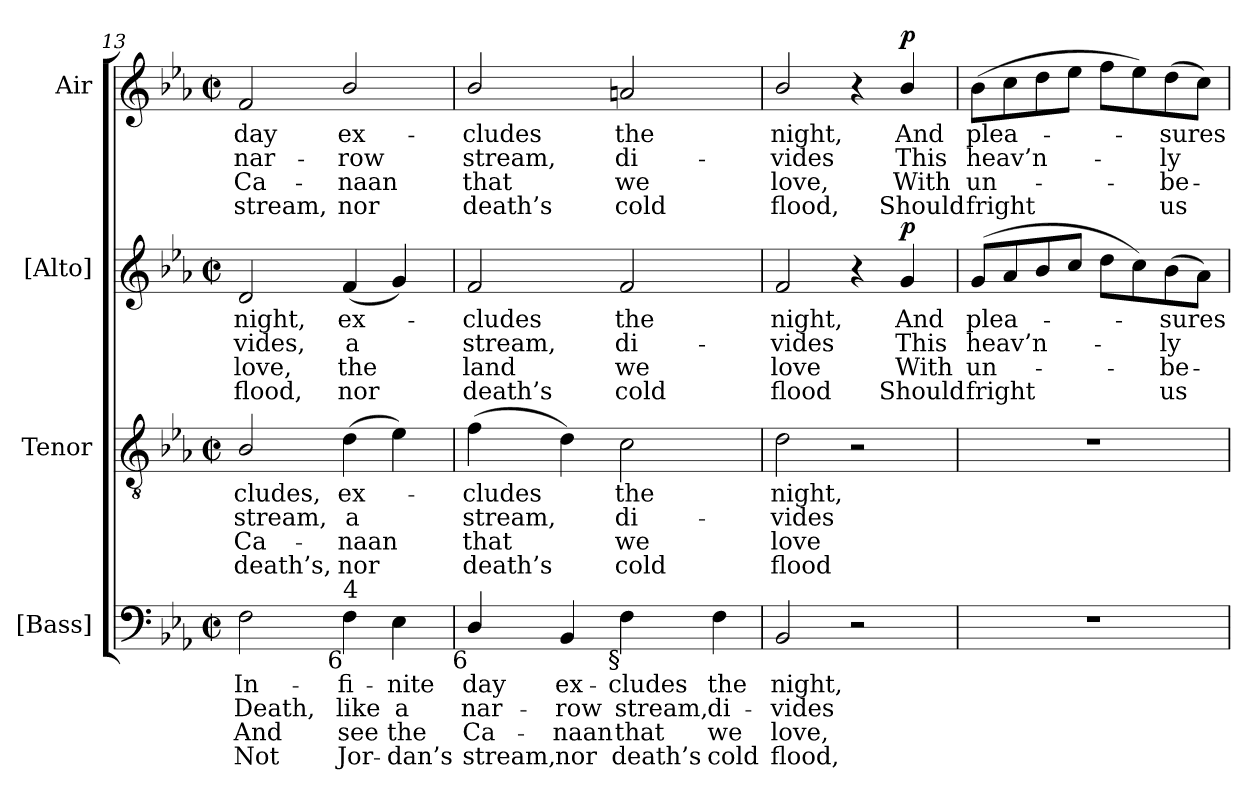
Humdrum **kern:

**kern	**text	**text	**text	**text	**kern	**text	**text	**text	**text	**kern	**text	**text	**text	**text	**dynam	**kern	**text	**text	**text	**text	**dynam
*part4	*part4	*part4	*part4	*part4	*part3	*part3	*part3	*part3	*part3	*part2	*part2	*part2	*part2	*part2	*part2	*part1	*part1	*part1	*part1	*part1	*part1
*staff4	*staff4	*staff4	*staff4	*staff4	*staff3	*staff3	*staff3	*staff3	*staff3	*staff2	*staff2	*staff2	*staff2	*staff2	*staff2	*staff1	*staff1	*staff1	*staff1	*staff1	*staff1
*I"[Bass]	*	*	*	*	*I"Tenor	*	*	*	*	*I"[Alto]	*	*	*	*	*	*I"Air	*	*	*	*	*
*I'B.	*	*	*	*	*I'T.	*	*	*	*	*I'A.	*	*	*	*	*	*	*	*	*	*	*
!!LO:PB:g=z
*clefF4	*	*	*	*	*clefGv2	*	*	*	*	*clefG2	*	*	*	*	*	*clefG2	*	*	*	*	*
*	*	*	*	*	*ITrd7c12	*	*	*	*	*	*	*	*	*	*	*	*	*	*	*	*
*k[b-e-a-]	*	*	*	*	*k[b-e-a-]	*	*	*	*	*k[b-e-a-]	*	*	*	*	*	*k[b-e-a-]	*	*	*	*	*
*E-:	*	*	*	*	*E-:	*	*	*	*	*E-:	*	*	*	*	*	*E-:	*	*	*	*	*
*M2/2	*	*	*	*	*M2/2	*	*	*	*	*M2/2	*	*	*	*	*	*M2/2	*	*	*	*	*
*met(c|)	*	*	*	*	*met(c|)	*	*	*	*	*met(c|)	*	*	*	*	*	*met(c|)	*	*	*	*	*
=13	=13	=13	=13	=13	=13	=13	=13	=13	=13	=13	=13	=13	=13	=13	=13	=13	=13	=13	=13	=13	=13
!	!LO:LY:b:color=#000000	!LO:LY:b:color=#000000	!LO:LY:b:color=#000000	!LO:LY:b:color=#000000	!	!	!	!	!	!	!	!	!	!	!	!	!	!	!	!	!
!	!	!	!	!	!	!LO:LY:b:color=#000000	!LO:LY:b:color=#000000	!LO:LY:b:color=#000000	!LO:LY:b:color=#000000	!	!	!	!	!	!	!	!	!	!	!	!
!	!	!	!	!	!	!	!	!	!	!	!LO:LY:b:color=#000000	!LO:LY:b:color=#000000	!LO:LY:b:color=#000000	!LO:LY:b:color=#000000	!	!	!	!	!	!	!
!	!	!	!	!	!	!	!	!	!	!	!	!	!	!	!	!	!LO:LY:b:color=#000000	!LO:LY:b:color=#000000	!LO:LY:b:color=#000000	!LO:LY:b:color=#000000	!
2Fi\	In-	Death,	And	Not	2BB-i/	-cludes,	stream,	Ca-	-death’s,	2di/	night,	-vides,	love,	flood,	.	2fi/	day	nar-	Ca-	-stream,	.
!	!LO:LY:b:color=#000000	!LO:LY:b:color=#000000	!LO:LY:b:color=#000000	!LO:LY:b:color=#000000	!	!	!	!	!	!	!	!	!	!	!	!	!	!	!	!	!
!	!	!	!	!	!	!LO:LY:b:color=#000000	!LO:LY:b:color=#000000	!LO:LY:b:color=#000000	!LO:LY:b:color=#000000	!	!	!	!	!	!	!	!	!	!	!	!
!	!	!	!	!	!	!	!	!	!	!	!LO:LY:b:color=#000000	!LO:LY:b:color=#000000	!LO:LY:b:color=#000000	!LO:LY:b:color=#000000	!	!	!	!	!	!	!
!LO:TX:b:rj:t=6	!	!	!	!	!	!	!	!	!	!	!	!	!	!	!	!	!	!	!	!	!
!LO:TX:t=4	!	!	!	!	!	!	!	!	!	!	!	!	!	!	!	!	!	!	!	!	!
!	!	!	!	!	!	!	!	!	!	!	!	!	!	!	!	!	!LO:LY:b:color=#000000	!LO:LY:b:color=#000000	!LO:LY:b:color=#000000	!LO:LY:b:color=#000000	!
4Fi\	-fi-	like	see	Jor-	(4Di\	ex-	a	naan	nor	(4fi/	ex-	a	the	nor	.	2b-i/	ex-	-row	naan	nor	.
!	!LO:LY:b:color=#000000	!LO:LY:b:color=#000000	!LO:LY:b:color=#000000	!LO:LY:b:color=#000000	!	!	!	!	!	!	!	!	!	!	!	!	!	!	!	!	!
4E-i\	-nite	a	-the	dan’s	4E-i\)	.	.	.	.	4gi/)	.	.	.	.	.	.	.	.	.	.	.
=14	=14	=14	=14	=14	=14	=14	=14	=14	=14	=14	=14	=14	=14	=14	=14	=14	=14	=14	=14	=14	=14
!	!LO:LY:b:color=#000000	!LO:LY:b:color=#000000	!LO:LY:b:color=#000000	!LO:LY:b:color=#000000	!	!	!	!	!	!	!	!	!	!	!	!	!	!	!	!	!
!	!	!	!	!	!	!LO:LY:b:color=#000000	!LO:LY:b:color=#000000	!LO:LY:b:color=#000000	!LO:LY:b:color=#000000	!	!	!	!	!	!	!	!	!	!	!	!
!	!	!	!	!	!	!	!	!	!	!	!LO:LY:b:color=#000000	!LO:LY:b:color=#000000	!LO:LY:b:color=#000000	!LO:LY:b:color=#000000	!	!	!	!	!	!	!
!LO:TX:b:rj:t=6	!	!	!	!	!	!	!	!	!	!	!	!	!	!	!	!	!	!	!	!	!
!	!	!	!	!	!	!	!	!	!	!	!	!	!	!	!	!	!LO:LY:b:color=#000000	!LO:LY:b:color=#000000	!LO:LY:b:color=#000000	!LO:LY:b:color=#000000	!
4Di/	day	nar-	Ca-	-stream,	(4Fi\	-cludes	stream,	that	death’s	2fi/	-cludes	stream,	land	death’s	.	2b-i/	-cludes	stream,	that	death’s	.
!	!LO:LY:b:color=#000000	!LO:LY:b:color=#000000	!LO:LY:b:color=#000000	!LO:LY:b:color=#000000	!	!	!	!	!	!	!	!	!	!	!	!	!	!	!	!	!
4BB-i/	ex-	-row	naan	nor	4Di\)	.	.	.	.	.	.	.	.	.	.	.	.	.	.	.	.
!	!LO:LY:b:color=#000000	!LO:LY:b:color=#000000	!LO:LY:b:color=#000000	!LO:LY:b:color=#000000	!	!	!	!	!	!	!	!	!	!	!	!	!	!	!	!	!
!	!	!	!	!	!	!LO:LY:b:color=#000000	!LO:LY:b:color=#000000	!LO:LY:b:color=#000000	!LO:LY:b:color=#000000	!	!	!	!	!	!	!	!	!	!	!	!
!	!	!	!	!	!	!	!	!	!	!	!LO:LY:b:color=#000000	!LO:LY:b:color=#000000	!LO:LY:b:color=#000000	!LO:LY:b:color=#000000	!	!	!	!	!	!	!
!LO:TX:b:rj:t=§	!	!	!	!	!	!	!	!	!	!	!	!	!	!	!	!	!	!	!	!	!
!	!	!	!	!	!	!	!	!	!	!	!	!	!	!	!	!	!LO:LY:b:color=#000000	!LO:LY:b:color=#000000	!LO:LY:b:color=#000000	!LO:LY:b:color=#000000	!
4Fi\	-cludes	stream,	that	death’s	2Ci\	the	di-	we	cold	2fi/	the	di-	we	cold	.	2ani/	the	di-	we	cold	.
!	!LO:LY:b:color=#000000	!LO:LY:b:color=#000000	!LO:LY:b:color=#000000	!LO:LY:b:color=#000000	!	!	!	!	!	!	!	!	!	!	!	!	!	!	!	!	!
4Fi\	the	di-	we	cold	.	.	.	.	.	.	.	.	.	.	.	.	.	.	.	.	.
=15	=15	=15	=15	=15	=15	=15	=15	=15	=15	=15	=15	=15	=15	=15	=15	=15	=15	=15	=15	=15	=15
!	!LO:LY:b:color=#000000	!LO:LY:b:color=#000000	!LO:LY:b:color=#000000	!LO:LY:b:color=#000000	!	!	!	!	!	!	!	!	!	!	!	!	!	!	!	!	!
!	!	!	!	!	!	!LO:LY:b:color=#000000	!LO:LY:b:color=#000000	!LO:LY:b:color=#000000	!LO:LY:b:color=#000000	!	!	!	!	!	!	!	!	!	!	!	!
!	!	!	!	!	!	!	!	!	!	!	!LO:LY:b:color=#000000	!LO:LY:b:color=#000000	!LO:LY:b:color=#000000	!LO:LY:b:color=#000000	!	!	!	!	!	!	!
!	!	!	!	!	!	!	!	!	!	!	!	!	!	!	!	!	!LO:LY:b:color=#000000	!LO:LY:b:color=#000000	!LO:LY:b:color=#000000	!LO:LY:b:color=#000000	!
2BB-i/	night,	-vides	love,	flood,	2Di\	night,	-vides	love	flood	2fi/	night,	-vides	love	flood	.	2b-i/	night,	-vides	love,	flood,	.
2r	.	.	.	.	2r	.	.	.	.	4r	.	.	.	.	.	4r	.	.	.	.	.
!	!	!	!	!	!	!	!	!	!	!	!LO:LY:b:color=#000000	!LO:LY:b:color=#000000	!LO:LY:b:color=#000000	!LO:LY:b:color=#000000	!	!	!	!	!	!	!
!	!	!	!	!	!	!	!	!	!	!	!	!	!	!	!	!	!LO:LY:b:color=#000000	!LO:LY:b:color=#000000	!LO:LY:b:color=#000000	!LO:LY:b:color=#000000	!
.	.	.	.	.	.	.	.	.	.	4gi/	And	This	With	Should	p	4b-i/	And	This	With	Should	p
=16	=16	=16	=16	=16	=16	=16	=16	=16	=16	=16	=16	=16	=16	=16	=16	=16	=16	=16	=16	=16	=16
!	!	!	!	!	!	!	!	!	!	!	!LO:LY:b:color=#000000	!LO:LY:b:color=#000000	!LO:LY:b:color=#000000	!LO:LY:b:color=#000000	!	!	!	!	!	!	!
!	!	!	!	!	!	!	!	!	!	!	!	!	!	!	!	!	!LO:LY:b:color=#000000	!LO:LY:b:color=#000000	!LO:LY:b:color=#000000	!LO:LY:b:color=#000000	!
1r	.	.	.	.	1r	.	.	.	.	(8gi/L	plea-	heav’n-	un-	-fright	.	(8b-i\L	plea-	heav’n-	un-	-fright	.
.	.	.	.	.	.	.	.	.	.	8a-i/	.	.	.	.	.	8cci\	.	.	.	.	.
.	.	.	.	.	.	.	.	.	.	8b-i/	.	.	.	.	.	8ddi\	.	.	.	.	.
.	.	.	.	.	.	.	.	.	.	8cci/J	.	.	.	.	.	8ee-i\J	.	.	.	.	.
.	.	.	.	.	.	.	.	.	.	8ddi\L	.	.	.	.	.	8ffi\L	.	.	.	.	.
.	.	.	.	.	.	.	.	.	.	8cci\)	.	.	.	.	.	8ee-i\)	.	.	.	.	.
!	!	!	!	!	!	!	!	!	!	!	!LO:LY:b:color=#000000	!LO:LY:b:color=#000000	!LO:LY:b:color=#000000	!LO:LY:b:color=#000000	!	!	!	!	!	!	!
!	!	!	!	!	!	!	!	!	!	!	!	!	!	!	!	!	!LO:LY:b:color=#000000	!LO:LY:b:color=#000000	!LO:LY:b:color=#000000	!LO:LY:b:color=#000000	!
.	.	.	.	.	.	.	.	.	.	(8b-i\	-sures	-ly	be-	-us	.	(8ddi\	-sures	-ly	be-	-us	.
.	.	.	.	.	.	.	.	.	.	8a-i\J)	.	.	.	.	.	8cci\J)	.	.	.	.	.
=	=	=	=	=	=	=	=	=	=	=	=	=	=	=	=	=	=	=	=	=	=
*-	*-	*-	*-	*-	*-	*-	*-	*-	*-	*-	*-	*-	*-	*-	*-	*-	*-	*-	*-	*-	*-
